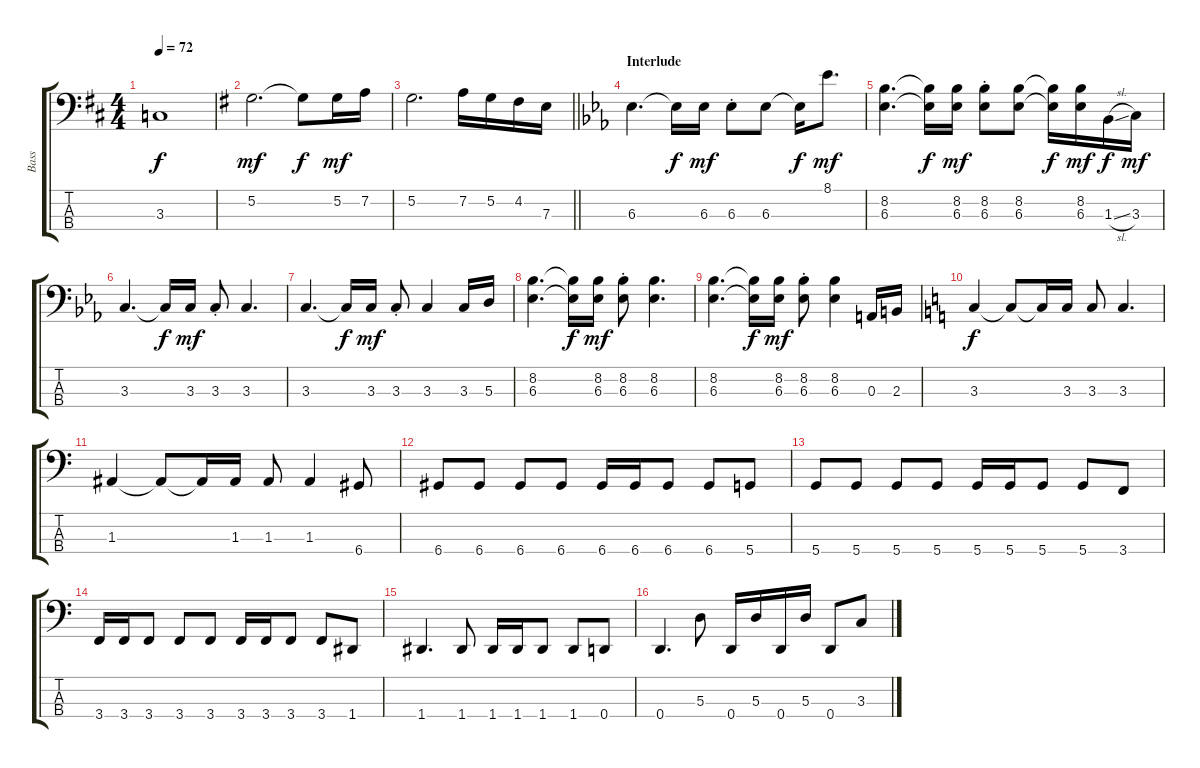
\track ("Bass" "Bass") {instrument electricbassfinger}
\staff {score tabs}
\tuning (G2 D2 A1 D1) {hide}
\ts (4 4)
\tempo 72
\clef f4
\ks d
3.3{t}.1{dy f} |
\ks g
5.2.2{d dy mf} 5.2{t}.8{dy f} 5.2.16{dy mf} 7.2.16 |
\barLineRight lightlight
5.2.2{d} 7.2.16 5.2.16 4.2.16 7.3.16 |
\section ("" "Interlude")
\ks eb
6.3.4{d} 6.3{t}.16{dy f} 6.3.16{dy mf} 6.3{st}.8 6.3.8 6.3{t}.16{dy f} 8.1.8{d dy mf} |
(8.2 6.3).4{d} (8.2{t} 6.3{t}).16{dy f} (8.2 6.3).16{dy mf} (8.2{st} 6.3{st}).8 (8.2 6.3).8 (8.2{t} 6.3{t}).16{dy f} (8.2 6.3).16{dy mf} 1.3{sl}.16{dy f} 3.3.16{dy mf} |
3.3.4{d} 3.3{t}.16{dy f} 3.3.16{dy mf} 3.3{st}.8 3.3.4{d} |
3.3.4{d} 3.3{t}.16{dy f} 3.3.16{dy mf} 3.3{st}.8 3.3.4 3.3.16 5.3.16 |
(8.2 6.3).4{d} (8.2{t} 6.3{t}).16{dy f} (8.2 6.3).16{dy mf} (8.2{st} 6.3{st}).8 (8.2 6.3).4{d} |
(8.2 6.3).4{d} (8.2{t} 6.3{t}).16{dy f} (8.2 6.3).16{dy mf} (8.2{st} 6.3{st}).8 (8.2 6.3).4 0.3.16 2.3.16 |
\ks c
3.3.4{dy f} 3.3{t}.8 3.3{t}.16 3.3.16 3.3.8 3.3.4{d} |
1.3.4 1.3{t}.8 1.3{t}.16 1.3.16 1.3.8 1.3.4 6.4.8 |
6.4.8 6.4.8 6.4.8 6.4.8 6.4.16 6.4.16 6.4.8 6.4.8 5.4.8 |
5.4.8 5.4.8 5.4.8 5.4.8 5.4.16 5.4.16 5.4.8 5.4.8 3.4.8 |
3.4.16 3.4.16 3.4.8 3.4.8 3.4.8 3.4.16 3.4.16 3.4.8 3.4.8 1.4.8 |
1.4.4{d} 1.4.8 1.4.16 1.4.16 1.4.8 1.4.8 0.4.8 |
0.4.4{d} 5.3.8 0.4.16 5.3.16 0.4.16 5.3.16 0.4.8 3.3.8
